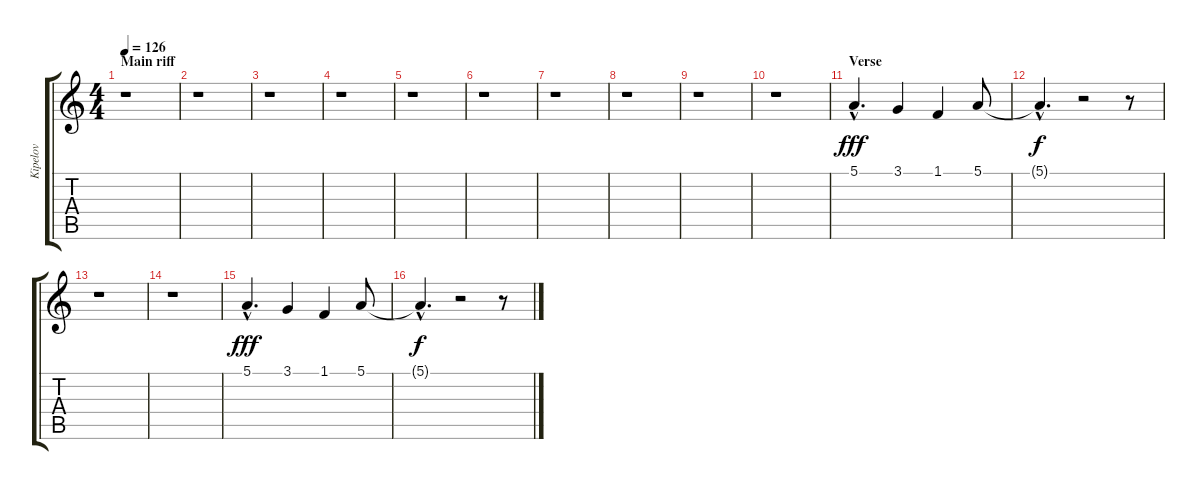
\track ("Kipelov" "Kipelov") {instrument tenorsax}
\staff {score tabs}
\tuning (E4 B3 G3 D3 A2 E2) {hide}
\ts (4 4)
\section ("" "Main riff")
\tempo 126
\clef g2
\ks c
r.1{dy fff} |
r.1 |
r.1 |
r.1 |
r.1 |
r.1 |
r.1 |
r.1 |
r.1 |
r.1 |
\section ("" "Verse")
5.1{hac}.4{d} 3.1.4 1.1.4 5.1.8 |
5.1{hac t}.4{d dy f} r.2 r.8 |
r.1 |
r.1 |
5.1{hac}.4{d dy fff} 3.1.4 1.1.4 5.1.8 |
5.1{hac t}.4{d dy f} r.2 r.8
